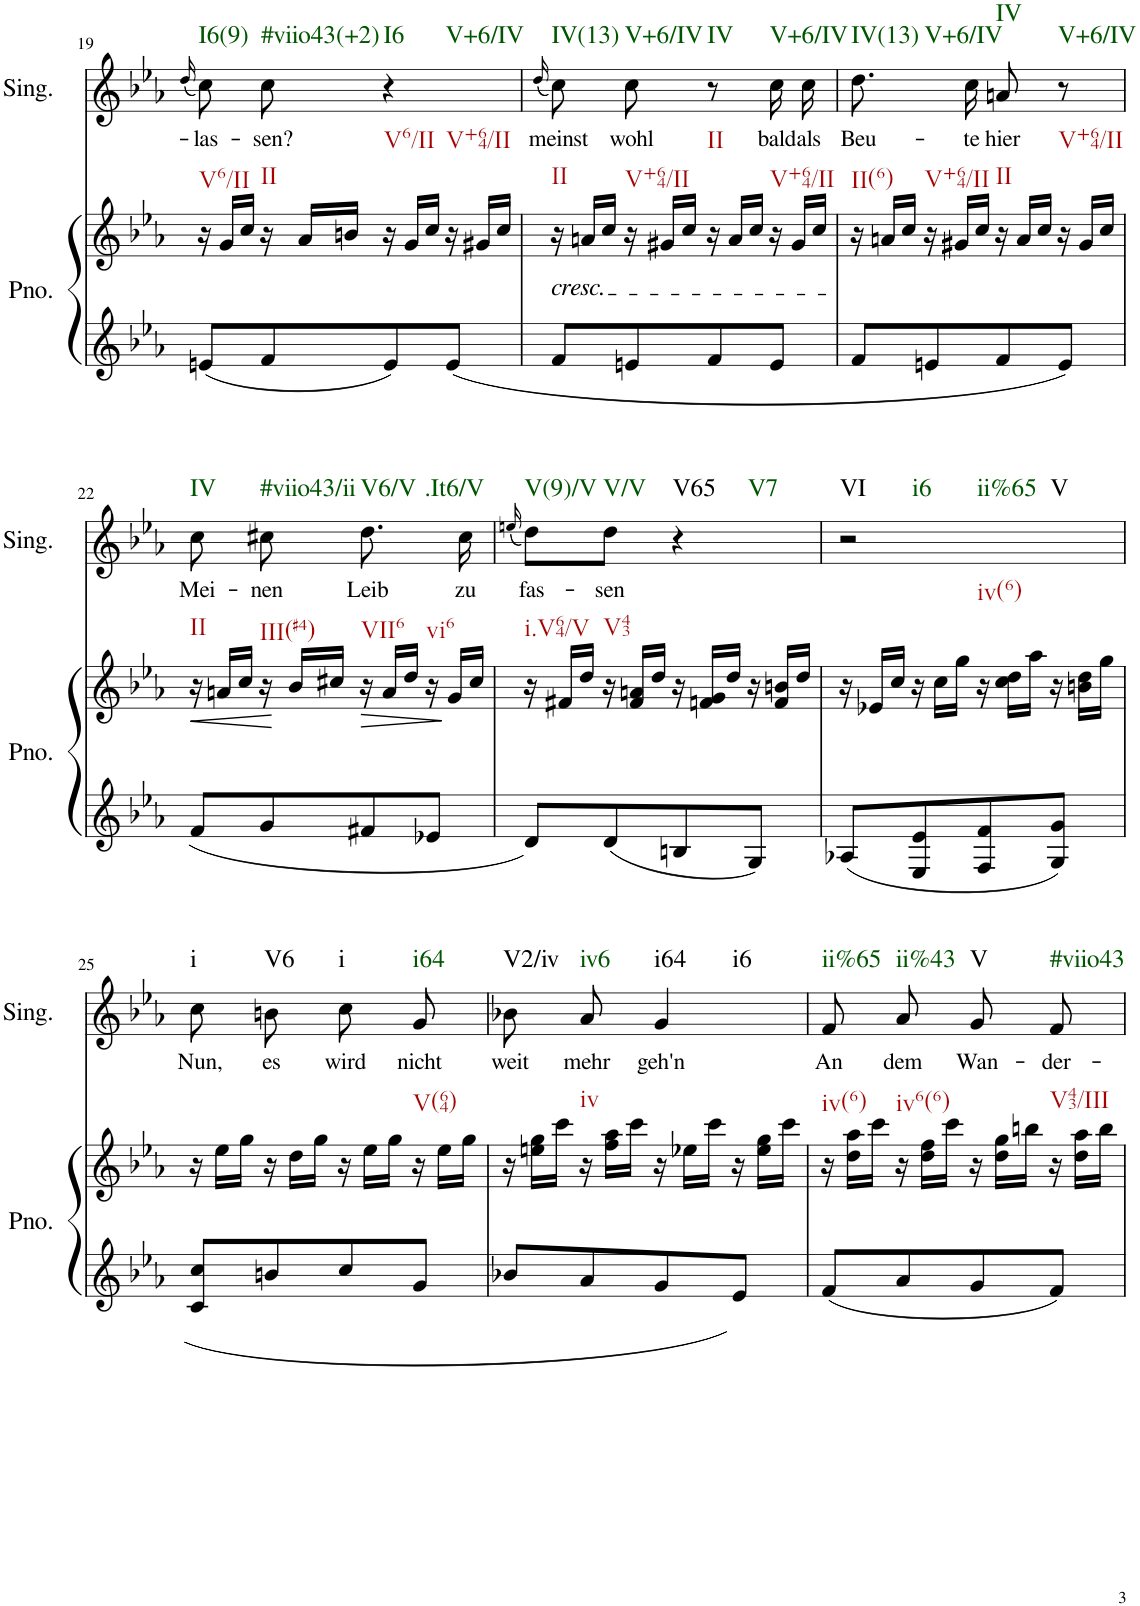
**kern	**kern	**kern	**text	**harte
*part2	*part2	*part1	*part1	*part1
*staff3	*staff2	*staff1	*staff1	*
*I"Pianoforte	*	*I"Singstimme	*	*
*I'Pno.	*	*I'Sing.	*	*
!!LO:PB:g=z
*clefG2	*clefG2	*clefG2	*	*
*k[b-e-a-]	*k[b-e-a-]	*k[b-e-a-]	*	*
*M2/4	*M2/4	*M2/4	*	*
=19	=19	=19	=19	=19
.	.	(16qdd/	.	.
*	*Xtuplet	*	*	*
!	!	!	!LO:LY:b	!LO:H:kt=I6(9)
8en/L	24r	8cc\)	-las-	N
.	24g/LL	.	.	.
.	24cc/JJ	.	.	.
!	!	!	!LO:LY:b	!LO:H:kt=#viio43(+2)
8f/	24r	8cc\	-sen?	N
.	24a-/LL	.	.	.
.	24bn/JJ	.	.	.
!	!	!	!	!LO:H:n=1:kt=I6
!	!	!	!	!LO:H:n=2:kt=V+6/IV
8e/	24r	4r	.	N N
.	24g/LL	.	.	.
.	24cc/JJ	.	.	.
8e/J	24r	.	.	.
.	24g#X/LL	.	.	.
.	24cc/JJ	.	.	.
=20	=20	=20	=20	=20
.	.	(16qdd/	.	.
!	!LO:TX:b:i:t=cresc.	!	!	!
!	!	!	!LO:LY:b	!LO:H:kt=IV(13)
8f/L	24r	8cc\)	meinst	N
.	24an/LL	.	.	.
.	24cc/JJ	.	.	.
!	!	!	!LO:LY:b	!LO:H:kt=V+6/IV
8en/	24r	8cc\	wohl	N
.	24g#X/LL	.	.	.
.	24cc/JJ	.	.	.
!	!	!	!	!LO:H:kt=IV
8f/	24r	8r	.	N
.	24a/LL	.	.	.
.	24cc/JJ	.	.	.
!	!	!	!LO:LY:b	!LO:H:kt=V+6/IV
8e/J	24r	16cc\	bald	N
.	24g#/LL	.	.	.
!	!	!	!LO:LY:b	!
.	.	16cc\	als	.
.	24cc/JJ	.	.	.
=21	=21	=21	=21	=21
!	!	!	!LO:LY:b	!LO:H:n=1:kt=IV(13)
!	!	!	!	!LO:H:n=2:kt=V+6/IV
8f/L	24r	8.dd\	Beu-	N N
.	24an/LL	.	.	.
.	24cc/JJ	.	.	.
8en/	24r	.	.	.
.	24g#X/LL	.	.	.
!	!	!	!LO:LY:b	!
.	.	16cc\	-te	.
.	24cc/JJ	.	.	.
!	!	!	!LO:LY:b	!LO:H:kt=IV
8f/	24r	8an/	hier	N
.	24a/LL	.	.	.
.	24cc/JJ	.	.	.
!	!	!	!	!LO:H:kt=V+6/IV
8e/J	24r	8r	.	N
.	24g#/LL	.	.	.
.	24cc/JJ	.	.	.
!!LO:LB:g=z
=22	=22	=22	=22	=22
!	!	!	!LO:LY:b	!LO:H:kt=IV
8f/L	24r	8cc\	Mei-	N
.	24an/LL	.	.	.
.	24cc/JJ	.	.	.
!	!	!	!LO:LY:b	!LO:H:kt=#viio43/ii
8g/	24r	8cc#X\	-nen	N
.	24b-/LL	.	.	.
.	24cc#X/JJ	.	.	.
!	!	!	!LO:LY:b	!LO:H:n=1:kt=V6/V
!	!	!	!	!LO:H:n=2:kt=.It6/V
8f#X/	24r	8.dd\	Leib	N N
.	24a/LL	.	.	.
.	24dd/JJ	.	.	.
8e-X/J	24r	.	.	.
.	24g/LL	.	.	.
!	!	!	!LO:LY:b	!
.	.	16cc#\	zu	.
.	24cc#/JJ	.	.	.
=23	=23	=23	=23	=23
.	.	(16qeen/	.	.
!	!	!	!LO:LY:b	!LO:H:kt=V(9)/V
8d/L	24r	8dd\L)	fas-	N
.	24f#X/LL	.	.	.
.	24dd/JJ	.	.	.
!	!	!	!LO:LY:b	!LO:H:kt=V/V
8d/	24r	8dd\J	-sen	N
.	24f#/ 24an/LL	.	.	.
.	24dd/JJ	.	.	.
!	!	!	!	!LO:H:n=1:kt=V65
!	!	!	!	!LO:H:n=2:kt=V7
8Bn/	24r	4r	.	N N
.	24fn/ 24g/LL	.	.	.
.	24dd/JJ	.	.	.
8G/J	24r	.	.	.
.	24f/ 24bn/LL	.	.	.
.	24dd/JJ	.	.	.
=24	=24	=24	=24	=24
!	!	!	!	!LO:H:n=1:kt=VI
!	!	!	!	!LO:H:n=2:kt=i6
!	!	!	!	!LO:H:n=3:kt=ii%65
!	!	!	!	!LO:H:n=4:kt=V
8A-X/L	24r	2r	.	N N N N
.	24e-X/LL	.	.	.
.	24cc/JJ	.	.	.
8E-/ 8e-/	24r	.	.	.
.	24cc\LL	.	.	.
.	24gg\JJ	.	.	.
8F/ 8f/	24r	.	.	.
.	24cc\ 24dd\LL	.	.	.
.	24aa-\JJ	.	.	.
8G/ 8g/J	24r	.	.	.
.	24bn\ 24dd\LL	.	.	.
.	24gg\JJ	.	.	.
!!LO:LB:g=z
=25	=25	=25	=25	=25
!	!	!	!LO:LY:b	!LO:H:kt=i
8c/ 8cc/L	24r	8cc\	Nun,	N
.	24ee-\LL	.	.	.
.	24gg\JJ	.	.	.
!	!	!	!LO:LY:b	!LO:H:kt=V6
8bn/	24r	8bn\	es	N
.	24dd\LL	.	.	.
.	24gg\JJ	.	.	.
!	!	!	!LO:LY:b	!LO:H:kt=i
8cc/	24r	8cc\	wird	N
.	24ee-\LL	.	.	.
.	24gg\JJ	.	.	.
!	!	!	!LO:LY:b	!LO:H:kt=i64
8g/J	24r	8g/	nicht	N
.	24ee-\LL	.	.	.
.	24gg\JJ	.	.	.
=26	=26	=26	=26	=26
!	!	!	!LO:LY:b	!LO:H:kt=V2/iv
8b-X/L	24r	8b-X\	weit	N
.	24een\ 24gg\LL	.	.	.
.	24ccc\JJ	.	.	.
!	!	!	!LO:LY:b	!LO:H:kt=iv6
8a-/	24r	8a-/	mehr	N
.	24ff\ 24aa-\LL	.	.	.
.	24ccc\JJ	.	.	.
!	!	!	!LO:LY:b	!LO:H:n=1:kt=i64
!	!	!	!	!LO:H:n=2:kt=i6
8g/	24r	4g/	geh'n	N N
.	24ee-X\LL	.	.	.
.	24ccc\JJ	.	.	.
8e-/J	24r	.	.	.
.	24ee-\ 24gg\LL	.	.	.
.	24ccc\JJ	.	.	.
=27	=27	=27	=27	=27
!	!	!	!LO:LY:b	!LO:H:kt=ii%65
8f/L	24r	8f/	An	N
.	24dd\ 24aa-\LL	.	.	.
.	24ccc\JJ	.	.	.
!	!	!	!LO:LY:b	!LO:H:kt=ii%43
8a-/	24r	8a-/	dem	N
.	24dd\ 24ff\LL	.	.	.
.	24ccc\JJ	.	.	.
!	!	!	!LO:LY:b	!LO:H:kt=V
8g/	24r	8g/	Wan-	N
.	24dd\ 24gg\LL	.	.	.
.	24bbn\JJ	.	.	.
!	!	!	!LO:LY:b	!LO:H:kt=#viio43
8f/J	24r	8f/	-der-	N
.	24dd\ 24aa-\LL	.	.	.
.	24bb\JJ	.	.	.
=	=	=	=	=
*-	*-	*-	*-	*-
